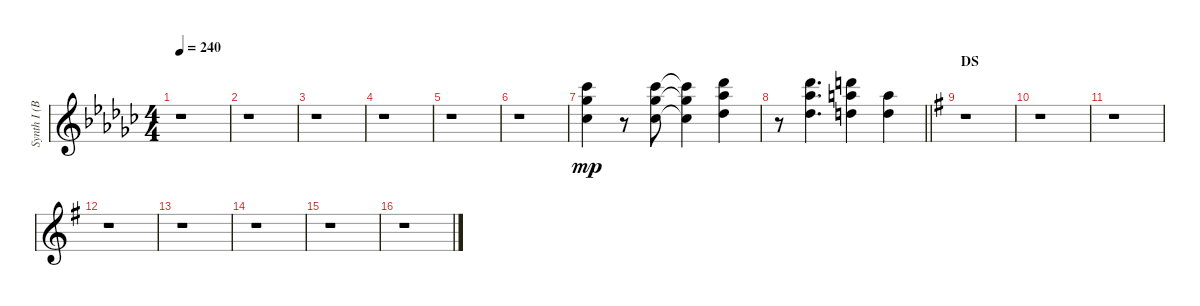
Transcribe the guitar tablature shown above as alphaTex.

\track ("Synth I (Brass)" "Synth I (B") {instrument synthbrass1}
\staff {score}
\tuning (E4 B3 G3 D3 A2 E2 B1) {hide}
\ts (4 4)
\section ("" "")
\tempo 240
\clef g2
\ks gb
r.1{dy mp} |
r.1 |
r.1 |
r.1 |
r.1 |
r.1 |
(7.1 19.2 28.3).4 r.8 (19.1 19.2 16.3).8 (19.1{t} 19.2{t} 16.3{t}).4 (21.1 21.2 18.3).4 |
\barLineRight lightlight
r.8 (9.1 21.2 30.3).4{d} (22.1 22.2 19.3).4 (10.1 22.2).4 |
\section ("" "DS")
\ks g
r.1 |
r.1 |
r.1 |
r.1 |
r.1 |
r.1 |
r.1 |
r.1
